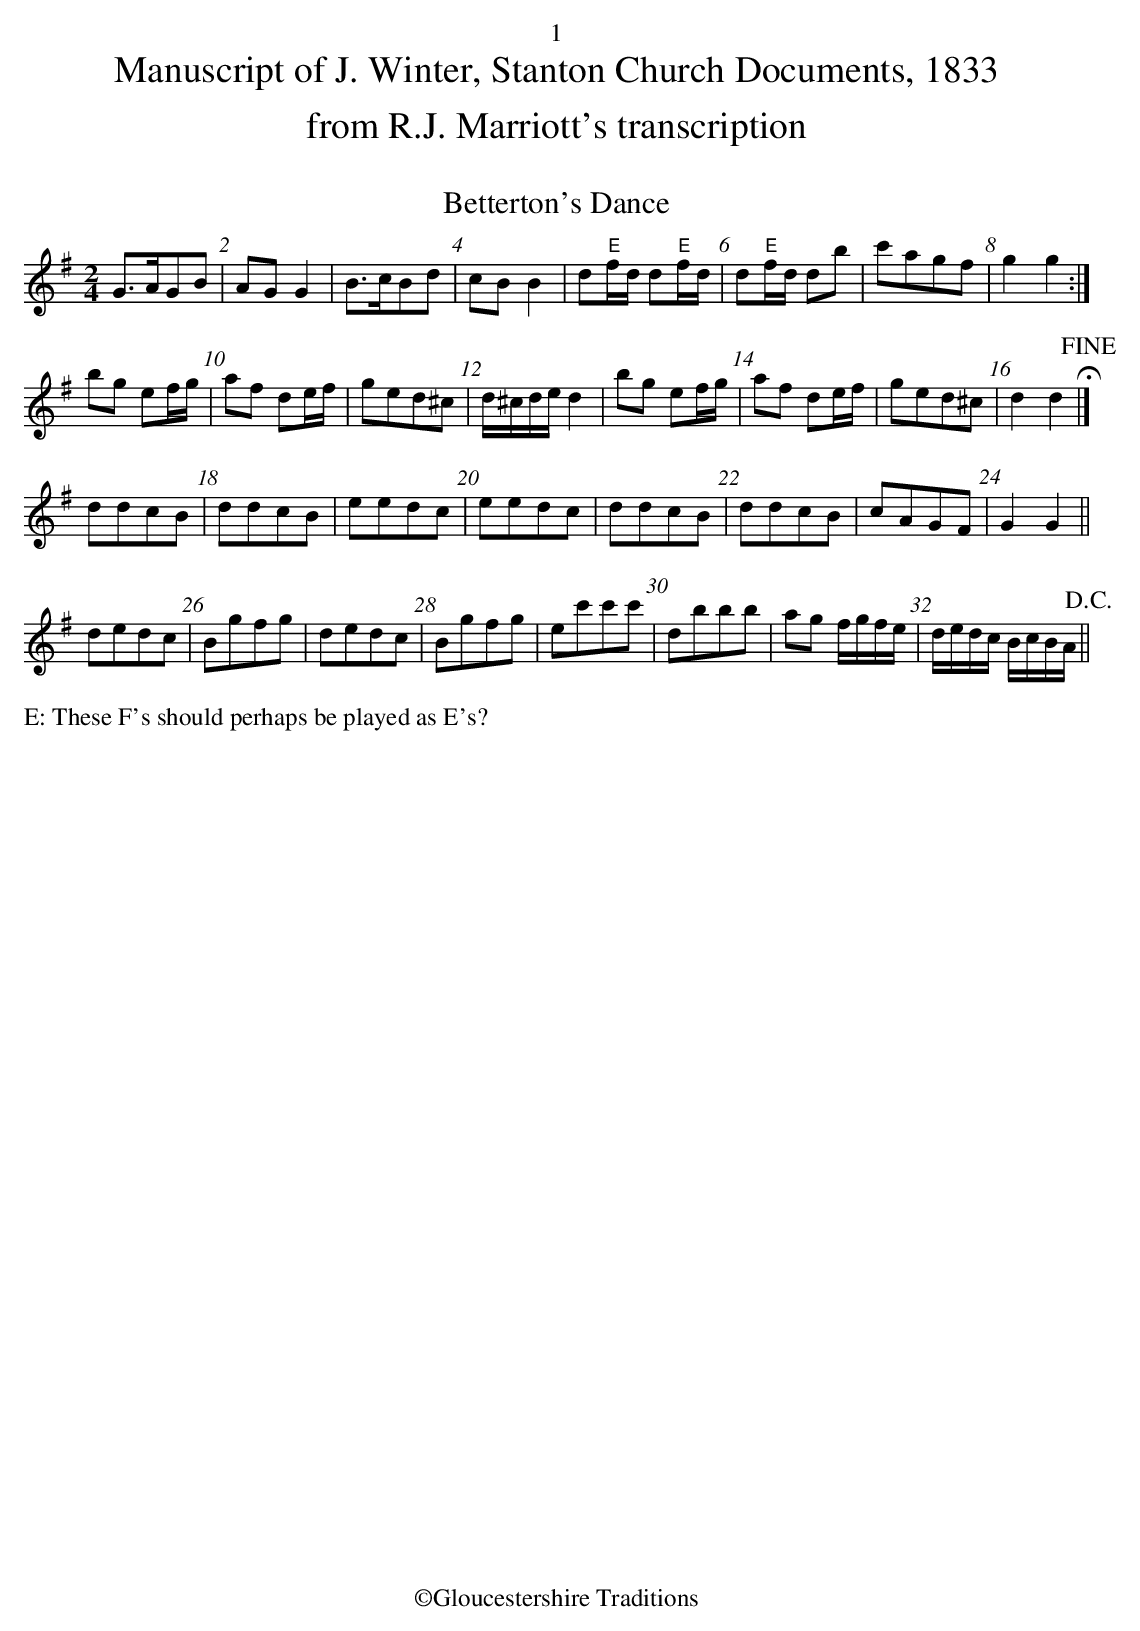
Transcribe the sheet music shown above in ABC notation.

X:1
T:Betterton's Dance
U:N=!fine!
U:R=!D.C.!
M:2/4
L:1/8
K:G
G>AGB|AGG2|B>cBd|cBB2|d"^E"f/d/ d"^E"f/d/|d"^E"f/d/ db|c'agf|g2g2:|
 bg ef/g/|af de/f/|ged^c|d/^c/d/e/ d2|bg ef/g/|af de/f/|ged^c|d2d2HN|]
ddcB|ddcB|eedc|eedc|ddcB|ddcB|cAGF|G2G2||
dedc|Bgfg|dedc|Bgfg|ec'c'c'|dB'B'B'|ag f/g/f/e/|d/e/d/c/ B/c/B/A/R||
